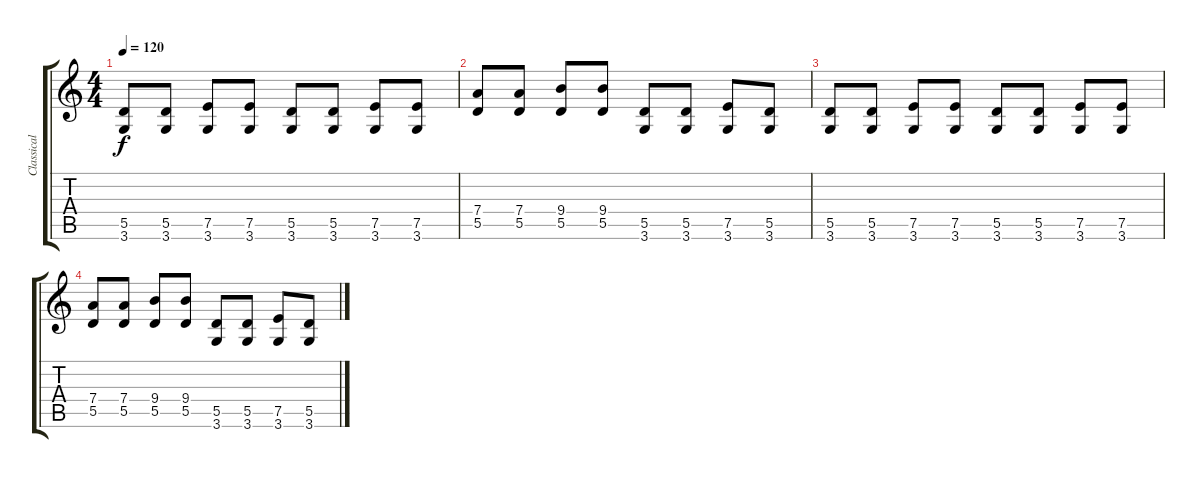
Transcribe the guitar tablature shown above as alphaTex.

\track ("Classical Guitar (2)" "Classical ") {instrument acousticguitarnylon}
\staff {score tabs}
\tuning (E4 B3 G3 D3 A2 E2) {hide}
\ts (4 4)
\tempo 120
\clef g2
\ks c
(5.5 3.6).8{dy f} (5.5 3.6).8 (7.5 3.6).8 (7.5 3.6).8 (5.5 3.6).8 (5.5 3.6).8 (7.5 3.6).8 (7.5 3.6).8 |
(7.4 5.5).8 (7.4 5.5).8 (9.4 5.5).8 (9.4 5.5).8 (5.5 3.6).8 (5.5 3.6).8 (7.5 3.6).8 (5.5 3.6).8 |
(5.5 3.6).8 (5.5 3.6).8 (7.5 3.6).8 (7.5 3.6).8 (5.5 3.6).8 (5.5 3.6).8 (7.5 3.6).8 (7.5 3.6).8 |
(7.4 5.5).8 (7.4 5.5).8 (9.4 5.5).8 (9.4 5.5).8 (5.5 3.6).8 (5.5 3.6).8 (7.5 3.6).8 (5.5 3.6).8
